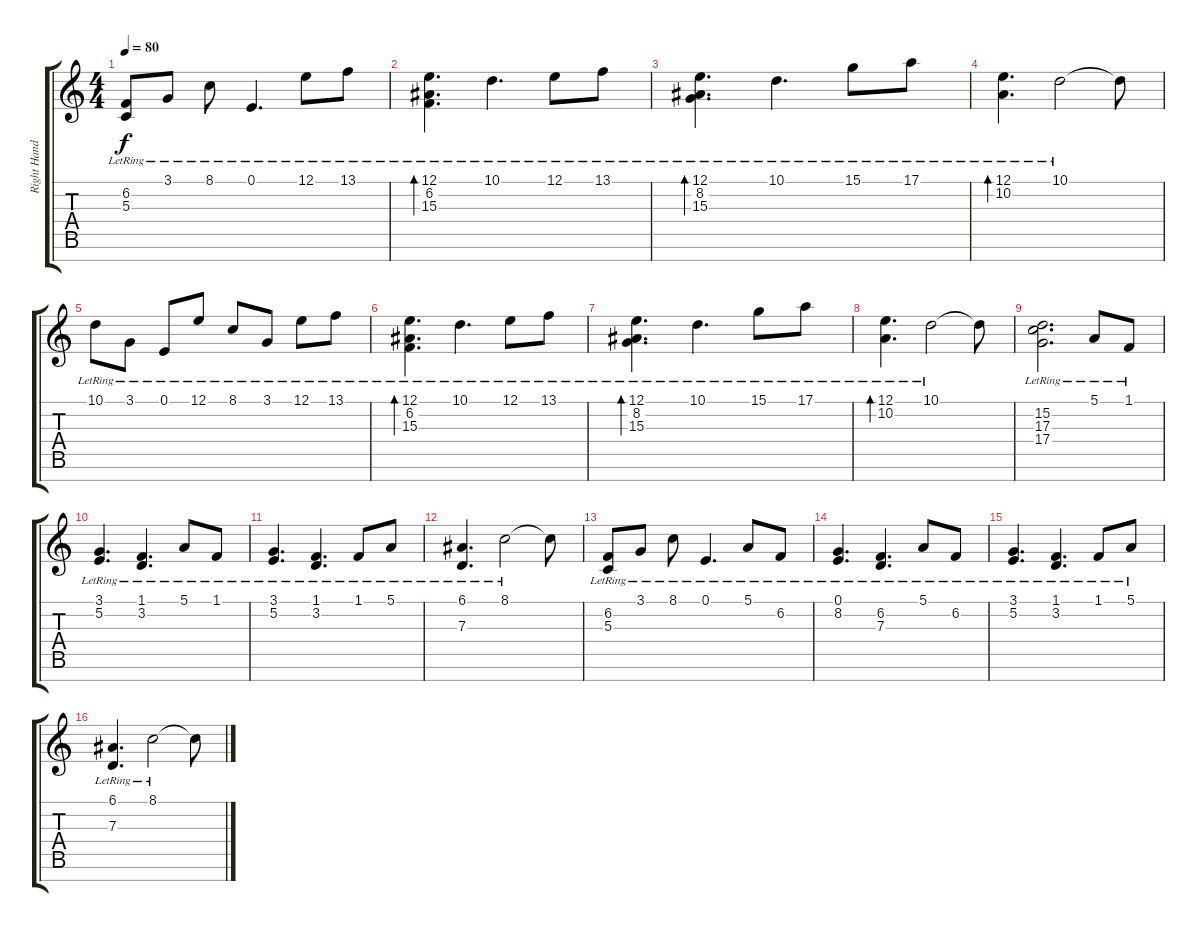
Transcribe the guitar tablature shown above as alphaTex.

\track ("Right Hand" "Right Hand") {instrument acousticgrandpiano}
\staff {score tabs}
\tuning (E4 B3 G3 D3 A2 E2 B1) {hide}
\ts (4 4)
\tempo 80
\clef g2
\ks c
(6.2{lr} 5.3{lr}).8{dy f} 3.1{lr}.8 8.1{lr}.8 0.1{lr}.4{d} 12.1{lr}.8 13.1{lr}.8 |
(12.1{lr} 6.2{lr} 15.3{lr}).4{d bd 120} 10.1{lr}.4{d} 12.1{lr}.8 13.1{lr}.8 |
(12.1{lr} 8.2{lr} 15.3{lr}).4{d bd 120} 10.1{lr}.4{d} 15.1{lr}.8 17.1{lr}.8 |
(12.1{lr} 10.2{lr}).4{d bd 60} 10.1{lr}.2 10.1{t}.8 |
10.1{lr}.8 3.1{lr}.8 0.1{lr}.8 12.1{lr}.8 8.1{lr}.8 3.1{lr}.8 12.1{lr}.8 13.1{lr}.8 |
(12.1{lr} 6.2{lr} 15.3{lr}).4{d bd 120} 10.1{lr}.4{d} 12.1{lr}.8 13.1{lr}.8 |
(12.1{lr} 8.2{lr} 15.3{lr}).4{d bd 120} 10.1{lr}.4{d} 15.1{lr}.8 17.1{lr}.8 |
(12.1{lr} 10.2{lr}).4{d bd 60} 10.1{lr}.2 10.1{t}.8 |
(15.2{lr} 17.3{lr} 17.4{lr}).2{d} 5.1{lr}.8 1.1{lr}.8 |
(3.1{lr} 5.2{lr}).4{d} (1.1{lr} 3.2{lr}).4{d} 5.1{lr}.8 1.1{lr}.8 |
(3.1{lr} 5.2{lr}).4{d} (1.1{lr} 3.2{lr}).4{d} 1.1{lr}.8 5.1{lr}.8 |
(6.1{lr} 7.3{lr}).4{d} 8.1{lr}.2 8.1{t}.8 |
(6.2{lr} 5.3{lr}).8 3.1{lr}.8 8.1{lr}.8 0.1{lr}.4{d} 5.1{lr}.8 6.2{lr}.8 |
(0.1{lr} 8.2{lr}).4{d} (6.2{lr} 7.3{lr}).4{d} 5.1{lr}.8 6.2{lr}.8 |
(3.1{lr} 5.2{lr}).4{d} (1.1{lr} 3.2{lr}).4{d} 1.1{lr}.8 5.1{lr}.8 |
(6.1{lr} 7.3{lr}).4{d} 8.1{lr}.2 8.1{t}.8
